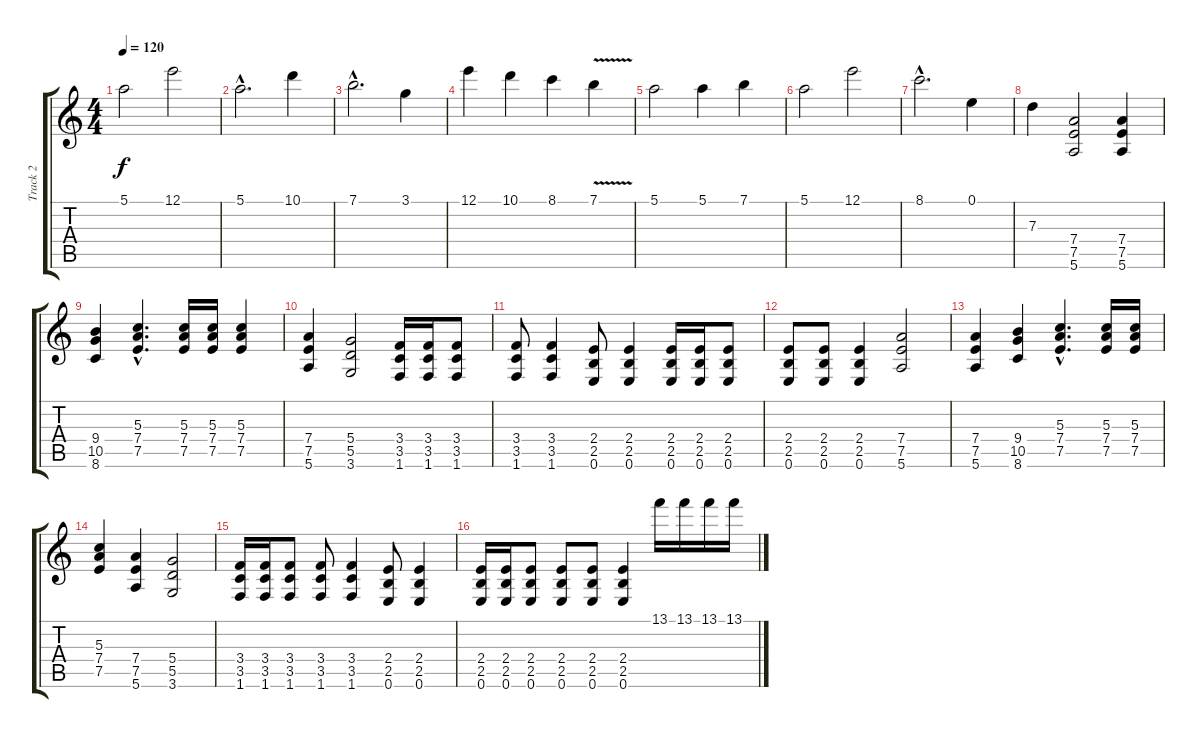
\track ("Track 2" "Track 2") {instrument distortionguitar}
\staff {score tabs}
\tuning (E4 B3 G3 D3 A2 E2) {hide}
\ts (4 4)
\tempo 120
\clef g2
\ks c
5.1.2{dy f} 12.1.2 |
5.1{hac}.2{d} 10.1.4 |
7.1{hac}.2{d} 3.1.4 |
12.1.4 10.1.4 8.1.4 7.1{v}.4 |
5.1.2 5.1.4 7.1.4 |
5.1.2 12.1.2 |
8.1{hac}.2{d} 0.1.4 |
7.3.4 (7.4 7.5 5.6).2 (7.4 7.5 5.6).4 |
(9.4 10.5 8.6).4 (5.3{hac} 7.4{hac} 7.5{hac}).4{d} (5.3 7.4 7.5).16 (5.3 7.4 7.5).16 (5.3 7.4 7.5).4 |
(7.4 7.5 5.6).4 (5.4 5.5 3.6).2 (3.4 3.5 1.6).16 (3.4 3.5 1.6).16 (3.4 3.5 1.6).8 |
(3.4 3.5 1.6).8 (3.4 3.5 1.6).4 (2.4 2.5 0.6).8 (2.4 2.5 0.6).4 (2.4 2.5 0.6).16 (2.4 2.5 0.6).16 (2.4 2.5 0.6).8 |
(2.4 2.5 0.6).8 (2.4 2.5 0.6).8 (2.4 2.5 0.6).4 (7.4 7.5 5.6).2 |
(7.4 7.5 5.6).4 (9.4 10.5 8.6).4 (5.3{hac} 7.4{hac} 7.5{hac}).4{d} (5.3 7.4 7.5).16 (5.3 7.4 7.5).16 |
(5.3 7.4 7.5).4 (7.4 7.5 5.6).4 (5.4 5.5 3.6).2 |
(3.4 3.5 1.6).16 (3.4 3.5 1.6).16 (3.4 3.5 1.6).8 (3.4 3.5 1.6).8 (3.4 3.5 1.6).4 (2.4 2.5 0.6).8 (2.4 2.5 0.6).4 |
(2.4 2.5 0.6).16 (2.4 2.5 0.6).16 (2.4 2.5 0.6).8 (2.4 2.5 0.6).8 (2.4 2.5 0.6).8 (2.4 2.5 0.6).4 13.1.16 13.1.16 13.1.16 13.1.16
